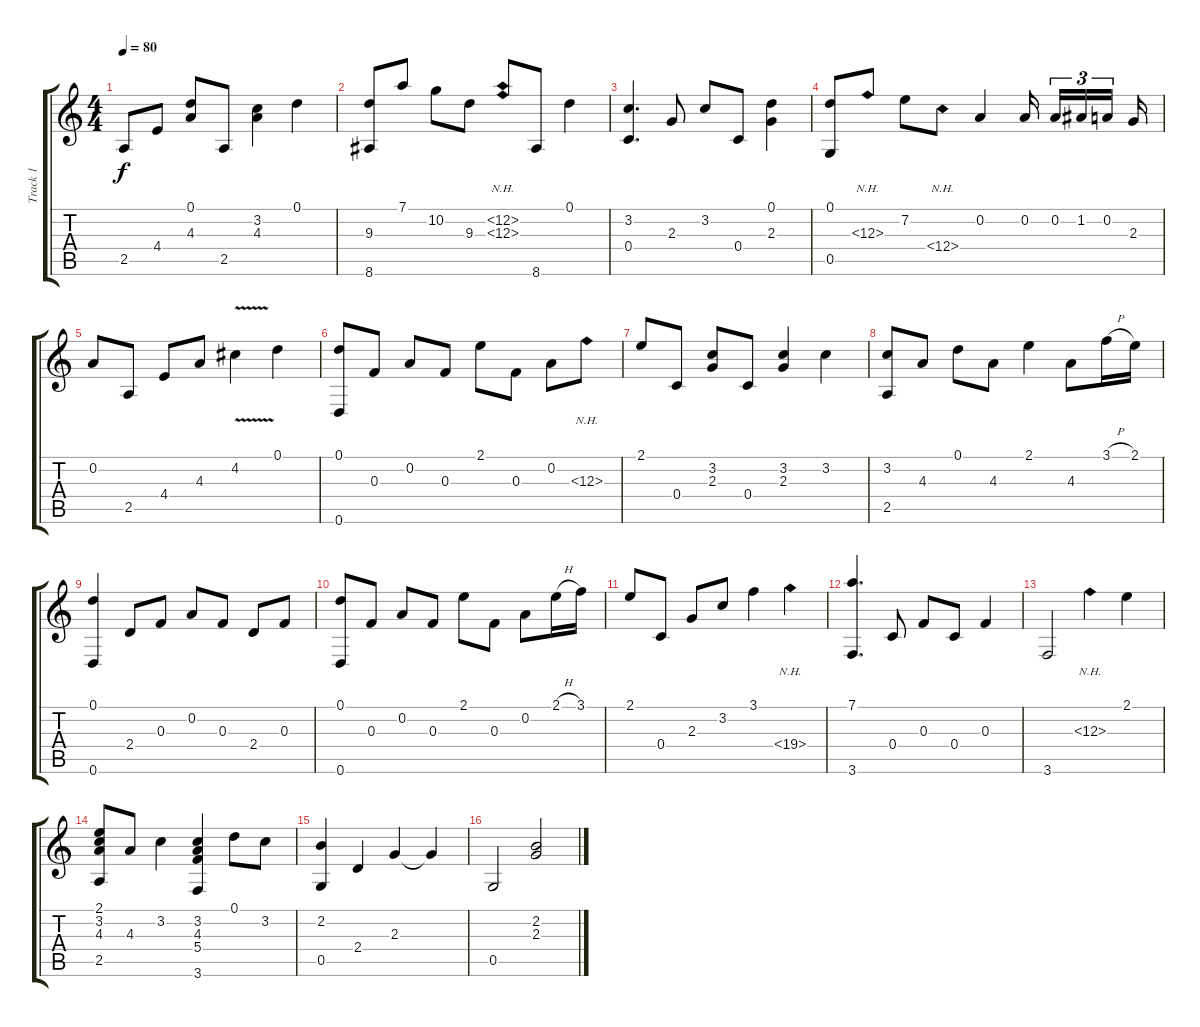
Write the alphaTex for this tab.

\track ("Track 1" "Track 1") {instrument acousticguitarsteel}
\staff {score tabs}
\tuning (D4 A3 F3 C3 G2 D2) {hide}
\ts (4 4)
\tempo 80
\clef g2
\ks c
2.5.8{dy f} 4.4.8 (0.1 4.3).8 2.5.8 (3.2 4.3).4 0.1.4 |
(9.3 8.6).8 7.1.8 10.2.8 9.3.8 (12.2{nh} 12.3{nh}).8 8.6.8 0.1.4 |
(3.2 0.4).4{d} 2.3.8 3.2.8 0.4.8 (0.1 2.3).4 |
(0.1 0.5).8 12.3{nh}.8 7.2.8 12.4{nh}.8 0.2.4 0.2.16{beam splitsecondary} 0.2.16{tu (3 2)} 1.2.16{tu (3 2)} 0.2.16{tu (3 2) beam splitsecondary} 2.3.16 |
0.2.8 2.5.8 4.4.8 4.3.8 4.2{v}.4 0.1.4 |
(0.1 0.6).8 0.3.8 0.2.8 0.3.8 2.1.8 0.3.8 0.2.8 12.3{nh}.8 |
2.1.8 0.4.8 (3.2 2.3).8 0.4.8 (3.2 2.3).4 3.2.4 |
(3.2 2.5).8 4.3.8 0.1.8 4.3.8 2.1.4 4.3.8 3.1{h}.16 2.1.16 |
(0.1 0.6).4 2.4.8 0.3.8 0.2.8 0.3.8 2.4.8 0.3.8 |
(0.1 0.6).8 0.3.8 0.2.8 0.3.8 2.1.8 0.3.8 0.2.8 2.1{h}.16 3.1.16 |
2.1.8 0.4.8 2.3.8 3.2.8 3.1.4 19.4{nh}.4 |
(7.1 3.6).4{d} 0.4.8 0.3.8 0.4.8 0.3.4 |
3.6.2 12.3{nh}.4 2.1.4 |
(2.1 3.2 4.3 2.5).8 4.3.8 3.2.4 (3.2 4.3 5.4 3.6).4 0.1.8 3.2.8 |
(2.2 0.5).4 2.4.4 2.3.4 2.3{t}.4 |
0.5.2 (2.2 2.3).2
